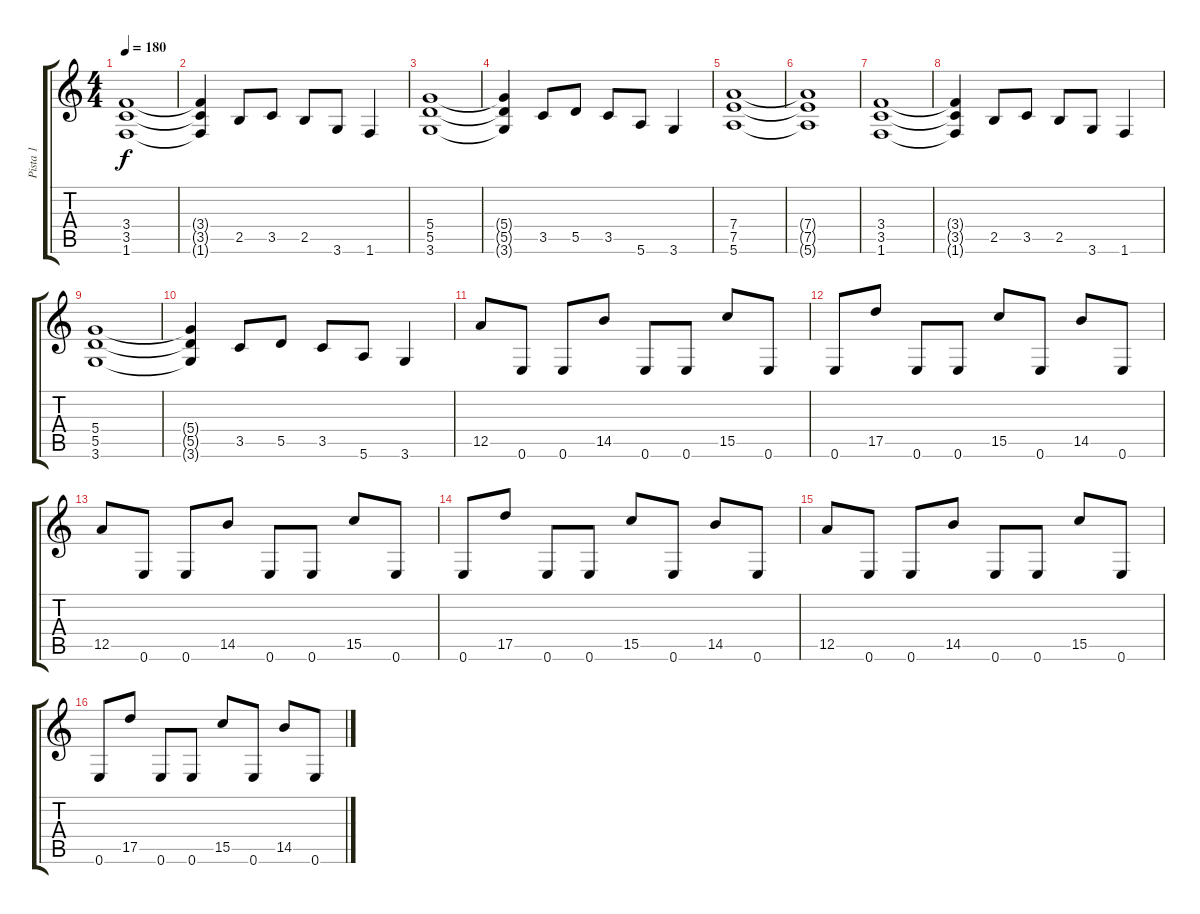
\track ("Pista 1" "Pista 1") {instrument distortionguitar}
\staff {score tabs}
\tuning (E4 B3 G3 D3 A2 E2) {hide}
\ts (4 4)
\tempo 180
\clef g2
\ks c
(3.4 3.5 1.6).1{dy f} |
(3.4{t} 3.5{t} 1.6{t}).4 2.5.8 3.5.8 2.5.8 3.6.8 1.6.4 |
(5.4 5.5 3.6).1 |
(5.4{t} 5.5{t} 3.6{t}).4 3.5.8 5.5.8 3.5.8 5.6.8 3.6.4 |
(7.4 7.5 5.6).1 |
(7.4{t} 7.5{t} 5.6{t}).1 |
(3.4 3.5 1.6).1 |
(3.4{t} 3.5{t} 1.6{t}).4 2.5.8 3.5.8 2.5.8 3.6.8 1.6.4 |
(5.4 5.5 3.6).1 |
(5.4{t} 5.5{t} 3.6{t}).4 3.5.8 5.5.8 3.5.8 5.6.8 3.6.4 |
12.5.8 0.6.8 0.6.8 14.5.8 0.6.8 0.6.8 15.5.8 0.6.8 |
0.6.8 17.5.8 0.6.8 0.6.8 15.5.8 0.6.8 14.5.8 0.6.8 |
12.5.8 0.6.8 0.6.8 14.5.8 0.6.8 0.6.8 15.5.8 0.6.8 |
0.6.8 17.5.8 0.6.8 0.6.8 15.5.8 0.6.8 14.5.8 0.6.8 |
12.5.8 0.6.8 0.6.8 14.5.8 0.6.8 0.6.8 15.5.8 0.6.8 |
0.6.8 17.5.8 0.6.8 0.6.8 15.5.8 0.6.8 14.5.8 0.6.8
